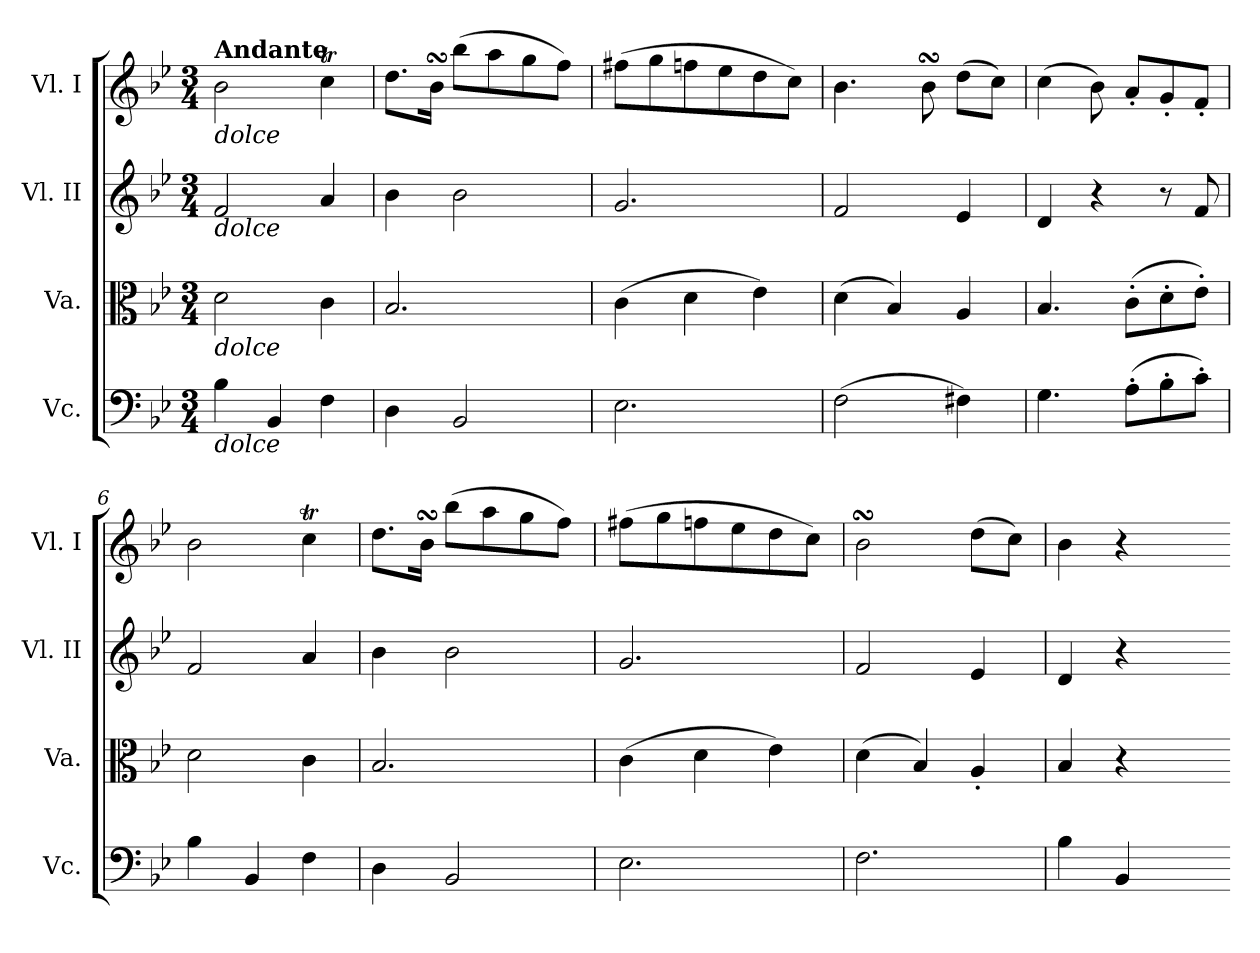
**kern	**kern	**kern	**kern
*part4	*part3	*part2	*part1
*staff4	*staff3	*staff2	*staff1
*I"Vc.	*I"Va.	*I"Vl. II	*I"Vl. I
*I'Vc.	*I'Va.	*I'Vl. II	*I'Vl. I
*clefF4	*clefC3	*clefG2	*clefG2
*k[b-e-]	*k[b-e-]	*k[b-e-]	*k[b-e-]
*B-:	*B-:	*B-:	*B-:
*M3/4	*M3/4	*M3/4	*M3/4
=1	=1	=1	=1
!	!	!	!LO:TX:b:i:t=dolce
!	!	!	!LO:TX:a:B:t=Andante
!	!	!LO:TX:b:i:t=dolce	!
!	!LO:TX:b:i:t=dolce	!	!
!LO:TX:b:i:t=dolce	!	!	!
4B-\	2d\	2f/	2b-\
4BB-/	.	.	.
4F\	4c\	4a/	4ccT\
=2	=2	=2	=2
4D\	2.B-/	4b-\	8.dd\L
.	.	.	16b-sSSs\Jk
2BB-/	.	2b-\	(>8bb-\L
.	.	.	8aa\
.	.	.	8gg\
.	.	.	8ff\J)
=3	=3	=3	=3
2.E-\	(>4c\	2.g/	(>8ff#X\L
.	.	.	8gg\
.	4d\	.	8ffn\
.	.	.	8ee-\
.	4e-\)	.	8dd\
.	.	.	8cc\J)
=4	=4	=4	=4
(>2F\	(>4d\	2f/	4.b-\
.	4B-/)	.	.
.	.	.	8b-sSSs\
4F#X\)	4A/	4e-/	(>8dd\L
.	.	.	8cc\J)
=5	=5	=5	=5
4.G\	4.B-/	4d/	(>4cc\
.	.	4r	8b-\)
(>8A'\L	(>8c'\L	.	8a'/L
8B-'\	8d'\	8r	8g'/
8c'\J)	8e-'\J)	8f/	8f'/J
=6	=6	=6	=6
4B-\	2d\	2f/	2b-\
4BB-/	.	.	.
4F\	4c\	4a/	4ccT\
=7	=7	=7	=7
4D\	2.B-/	4b-\	8.dd\L
.	.	.	16b-sSSs\Jk
2BB-/	.	2b-\	(>8bb-\L
.	.	.	8aa\
.	.	.	8gg\
.	.	.	8ff\J)
=8	=8	=8	=8
2.E-\	(>4c\	2.g/	(>8ff#X\L
.	.	.	8gg\
.	4d\	.	8ffn\
.	.	.	8ee-\
.	4e-\)	.	8dd\
.	.	.	8cc\J)
=9	=9	=9	=9
2.F\	(>4d\	2f/	2b-sSSs\
.	4B-/)	.	.
.	4A'/	4e-/	(>8dd\L
.	.	.	8cc\J)
=10	=10	=10	=10
4B-\	4B-/	4d/	4b-\
4BB-/	4r	4r	4r
4ryy	4ryy	4ryy	4ryy
=-	=-	=-	=-
*-	*-	*-	*-
